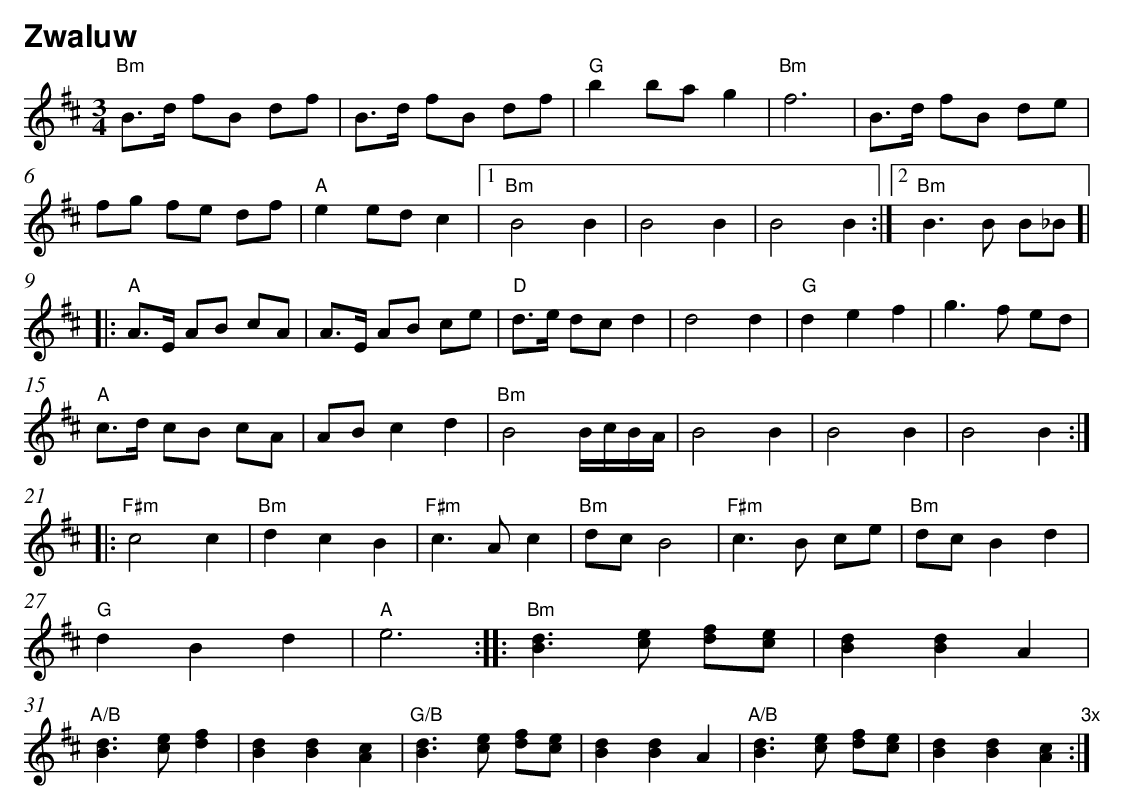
X:1
T:Zwaluw
L:1/8
M:3/4
K:D
"Bm" B>d fB df | B>d fB df |"G" b2 ba g2 |"Bm"  f6 | B>d fB de | fg fe df |
"A" e2 ed c2 |1"Bm" B4 B2 | B4 B2 | B4 B2 :|2"Bm" B3 B B_B ]|
|:"A" A>E AB cA | A>E AB ce |"D" d>e dc d2 | d4 d2 |"G" d2 e2 f2 | g3 f ed |$
"A" c>d cB cA | AB c2 d2 |"Bm" B4 B/c/B/A/ | B4 B2 | B4 B2 | B4 B2 :|
|:"F#m" c4 c2 |"Bm" d2 c2 B2 |"F#m" c3 A c2 |"Bm" dc B4 |
"F#m"c3 B ce |"Bm" dc B2 d2 |"G" d2 B2 d2 |"A" e6 :|
|: "Bm" [dB]3 [ec] [fd][ec] | [dB]2 [dB]2 A2 |"A/B"  [dB]3 [ec] [fd]2 | [dB]2 [dB]2 [cA]2 |
"G/B" [dB]3 [ec] [fd][ec] | [dB]2 [dB]2 A2 |"A/B" [dB]3 [ec] [fd][ec] | [dB]2 [dB]2 [Ac]2 "3x" :|]
